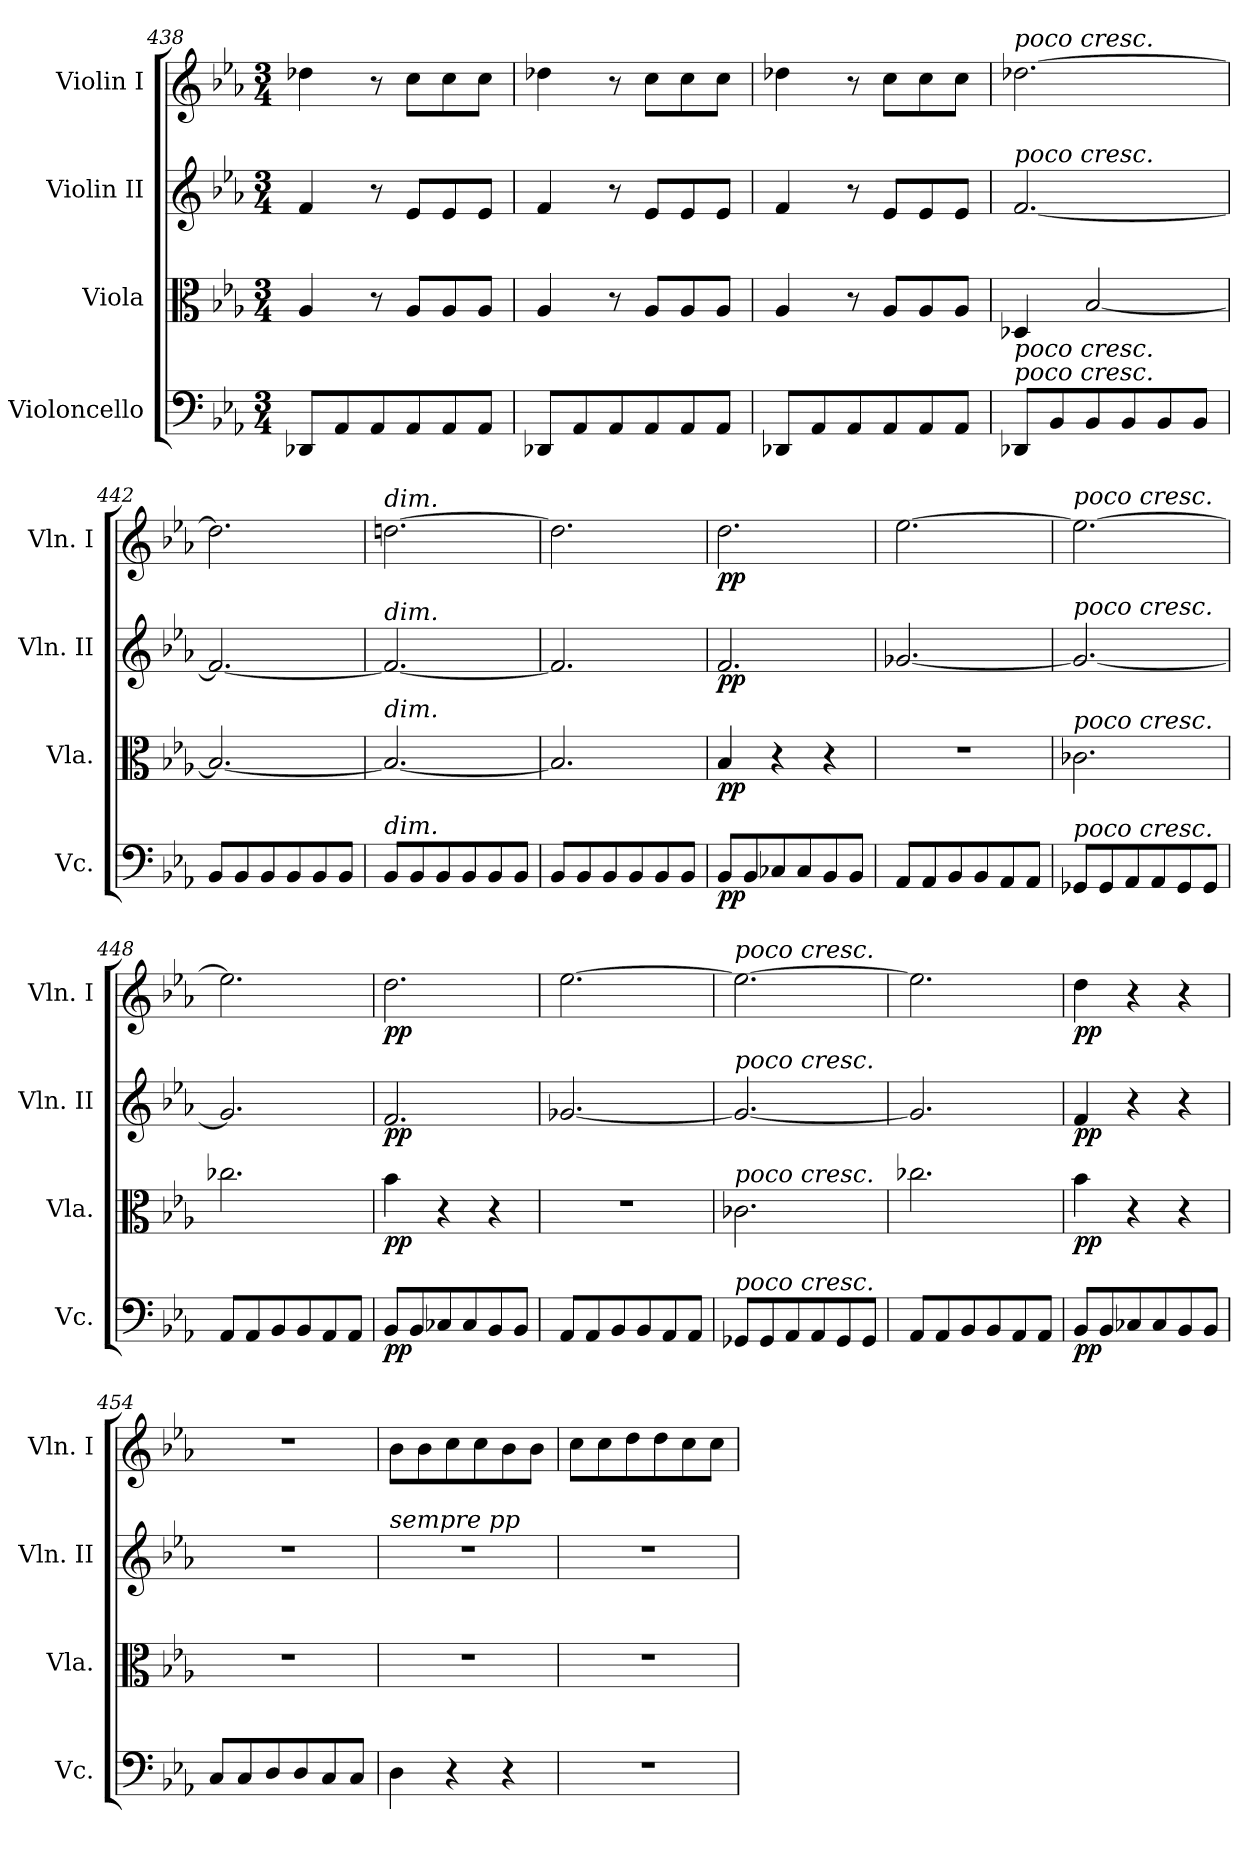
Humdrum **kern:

**kern	**dynam	**kern	**dynam	**kern	**dynam	**kern	**dynam
*part4	*part4	*part3	*part3	*part2	*part2	*part1	*part1
*staff4	*staff4	*staff3	*staff3	*staff2	*staff2	*staff1	*staff1
*I"Violoncello	*	*I"Viola	*	*I"Violin II	*	*I"Violin I	*
*I'Vc.	*	*I'Vla.	*	*I'Vln. II	*	*I'Vln. I	*
*clefF4	*	*clefC3	*	*clefG2	*	*clefG2	*
*k[b-e-a-]	*	*k[b-e-a-]	*	*k[b-e-a-]	*	*k[b-e-a-]	*
*c:	*	*c:	*	*c:	*	*c:	*
*M3/4	*	*M3/4	*	*M3/4	*	*M3/4	*
=438	=438	=438	=438	=438	=438	=438	=438
8DD-X/L	.	4A-/	.	4f/	.	4dd-X\	.
8AA-/	.	.	.	.	.	.	.
8AA-/	.	8r	.	8r	.	8r	.
8AA-/	.	8A-/L	.	8e-/L	.	8cc\L	.
8AA-/	.	8A-/	.	8e-/	.	8cc\	.
8AA-/J	.	8A-/J	.	8e-/J	.	8cc\J	.
=439	=439	=439	=439	=439	=439	=439	=439
8DD-X/L	.	4A-/	.	4f/	.	4dd-X\	.
8AA-/	.	.	.	.	.	.	.
8AA-/	.	8r	.	8r	.	8r	.
8AA-/	.	8A-/L	.	8e-/L	.	8cc\L	.
8AA-/	.	8A-/	.	8e-/	.	8cc\	.
8AA-/J	.	8A-/J	.	8e-/J	.	8cc\J	.
=440	=440	=440	=440	=440	=440	=440	=440
8DD-X/L	.	4A-/	.	4f/	.	4dd-X\	.
8AA-/	.	.	.	.	.	.	.
8AA-/	.	8r	.	8r	.	8r	.
8AA-/	.	8A-/L	.	8e-/L	.	8cc\L	.
8AA-/	.	8A-/	.	8e-/	.	8cc\	.
8AA-/J	.	8A-/J	.	8e-/J	.	8cc\J	.
=441	=441	=441	=441	=441	=441	=441	=441
!	!	!	!	!	!	!LO:TX:a:i:t=poco cresc.	!
!	!	!	!	!LO:TX:a:i:t=poco cresc.	!	!	!
!LO:TX:a:i:t=poco cresc.	!	!	!	!	!	!	!
!LO:TX:a:i:t=poco cresc.	!	!	!	!	!	!	!
8DD-X/L	.	4D-X/	.	[2.f/	.	[2.dd-X\	.
8BB-/	.	.	.	.	.	.	.
8BB-/	.	[2B-/	.	.	.	.	.
8BB-/	.	.	.	.	.	.	.
8BB-/	.	.	.	.	.	.	.
8BB-/J	.	.	.	.	.	.	.
=442	=442	=442	=442	=442	=442	=442	=442
8BB-/L	.	2.B-/_	.	2.f/_	.	2.dd-\]	.
8BB-/	.	.	.	.	.	.	.
8BB-/	.	.	.	.	.	.	.
8BB-/	.	.	.	.	.	.	.
8BB-/	.	.	.	.	.	.	.
8BB-/J	.	.	.	.	.	.	.
=443	=443	=443	=443	=443	=443	=443	=443
!	!	!	!	!	!	!LO:TX:a:i:t=dim.	!
!	!	!	!	!LO:TX:a:i:t=dim.	!	!	!
!	!	!LO:TX:a:i:t=dim.	!	!	!	!	!
!LO:TX:a:i:t=dim.	!	!	!	!	!	!	!
8BB-/L	.	2.B-/_	.	2.f/_	.	[2.ddn\	.
8BB-/	.	.	.	.	.	.	.
8BB-/	.	.	.	.	.	.	.
8BB-/	.	.	.	.	.	.	.
8BB-/	.	.	.	.	.	.	.
8BB-/J	.	.	.	.	.	.	.
=444	=444	=444	=444	=444	=444	=444	=444
8BB-/L	.	2.B-/]	.	2.f/]	.	2.dd\]	.
8BB-/	.	.	.	.	.	.	.
8BB-/	.	.	.	.	.	.	.
8BB-/	.	.	.	.	.	.	.
8BB-/	.	.	.	.	.	.	.
8BB-/J	.	.	.	.	.	.	.
=445	=445	=445	=445	=445	=445	=445	=445
!	!LO:DY:b	!	!LO:DY:b	!	!LO:DY:b	!	!LO:DY:b
8BB-/L	pp	4B-/	pp	2.f/	pp	2.dd\	pp
8BB-/	.	.	.	.	.	.	.
8C-X/	.	4r	.	.	.	.	.
8C-/	.	.	.	.	.	.	.
8BB-/	.	4r	.	.	.	.	.
8BB-/J	.	.	.	.	.	.	.
=446	=446	=446	=446	=446	=446	=446	=446
8AA-/L	.	2.r	.	[2.g-X/	.	[2.ee-\	.
8AA-/	.	.	.	.	.	.	.
8BB-/	.	.	.	.	.	.	.
8BB-/	.	.	.	.	.	.	.
8AA-/	.	.	.	.	.	.	.
8AA-/J	.	.	.	.	.	.	.
=447	=447	=447	=447	=447	=447	=447	=447
!	!	!	!	!	!	!LO:TX:a:i:t=poco cresc.	!
!	!	!	!	!LO:TX:a:i:t=poco cresc.	!	!	!
!	!	!LO:TX:a:i:t=poco cresc.	!	!	!	!	!
!LO:TX:a:i:t=poco cresc.	!	!	!	!	!	!	!
8GG-X/L	.	2.c-X\	.	2.g-/_	.	2.ee-\_	.
8GG-/	.	.	.	.	.	.	.
8AA-/	.	.	.	.	.	.	.
8AA-/	.	.	.	.	.	.	.
8GG-/	.	.	.	.	.	.	.
8GG-/J	.	.	.	.	.	.	.
=448	=448	=448	=448	=448	=448	=448	=448
8AA-/L	.	2.cc-X\	.	2.g-/]	.	2.ee-\]	.
8AA-/	.	.	.	.	.	.	.
8BB-/	.	.	.	.	.	.	.
8BB-/	.	.	.	.	.	.	.
8AA-/	.	.	.	.	.	.	.
8AA-/J	.	.	.	.	.	.	.
=449	=449	=449	=449	=449	=449	=449	=449
!	!LO:DY:b	!	!LO:DY:b	!	!LO:DY:b	!	!LO:DY:b
8BB-/L	pp	4b-\	pp	2.f/	pp	2.dd\	pp
8BB-/	.	.	.	.	.	.	.
8C-X/	.	4r	.	.	.	.	.
8C-/	.	.	.	.	.	.	.
8BB-/	.	4r	.	.	.	.	.
8BB-/J	.	.	.	.	.	.	.
=450	=450	=450	=450	=450	=450	=450	=450
8AA-/L	.	2.r	.	[2.g-X/	.	[2.ee-\	.
8AA-/	.	.	.	.	.	.	.
8BB-/	.	.	.	.	.	.	.
8BB-/	.	.	.	.	.	.	.
8AA-/	.	.	.	.	.	.	.
8AA-/J	.	.	.	.	.	.	.
=451	=451	=451	=451	=451	=451	=451	=451
!	!	!	!	!	!	!LO:TX:a:i:t=poco cresc.	!
!	!	!	!	!LO:TX:a:i:t=poco cresc.	!	!	!
!	!	!LO:TX:a:i:t=poco cresc.	!	!	!	!	!
!LO:TX:a:i:t=poco cresc.	!	!	!	!	!	!	!
8GG-X/L	.	2.c-X\	.	2.g-/_	.	2.ee-\_	.
8GG-/	.	.	.	.	.	.	.
8AA-/	.	.	.	.	.	.	.
8AA-/	.	.	.	.	.	.	.
8GG-/	.	.	.	.	.	.	.
8GG-/J	.	.	.	.	.	.	.
=452	=452	=452	=452	=452	=452	=452	=452
8AA-/L	.	2.cc-X\	.	2.g-/]	.	2.ee-\]	.
8AA-/	.	.	.	.	.	.	.
8BB-/	.	.	.	.	.	.	.
8BB-/	.	.	.	.	.	.	.
8AA-/	.	.	.	.	.	.	.
8AA-/J	.	.	.	.	.	.	.
=453	=453	=453	=453	=453	=453	=453	=453
!	!LO:DY:b	!	!LO:DY:b	!	!LO:DY:b	!	!LO:DY:b
8BB-/L	pp	4b-\	pp	4f/	pp	4dd\	pp
8BB-/	.	.	.	.	.	.	.
8C-X/	.	4r	.	4r	.	4r	.
8C-/	.	.	.	.	.	.	.
8BB-/	.	4r	.	4r	.	4r	.
8BB-/J	.	.	.	.	.	.	.
=454	=454	=454	=454	=454	=454	=454	=454
8C/L	.	2.r	.	2.r	.	2.r	.
8C/	.	.	.	.	.	.	.
8D/	.	.	.	.	.	.	.
8D/	.	.	.	.	.	.	.
8C/	.	.	.	.	.	.	.
8C/J	.	.	.	.	.	.	.
=455	=455	=455	=455	=455	=455	=455	=455
!	!	!	!	!LO:TX:a:i:t=sempre pp	!	!	!
4D\	.	2.r	.	2.r	.	8b-\L	.
.	.	.	.	.	.	8b-\	.
4r	.	.	.	.	.	8cc\	.
.	.	.	.	.	.	8cc\	.
4r	.	.	.	.	.	8b-\	.
.	.	.	.	.	.	8b-\J	.
=456	=456	=456	=456	=456	=456	=456	=456
2.r	.	2.r	.	2.r	.	8cc\L	.
.	.	.	.	.	.	8cc\	.
.	.	.	.	.	.	8dd\	.
.	.	.	.	.	.	8dd\	.
.	.	.	.	.	.	8cc\	.
.	.	.	.	.	.	8cc\J	.
=	=	=	=	=	=	=	=
*-	*-	*-	*-	*-	*-	*-	*-
